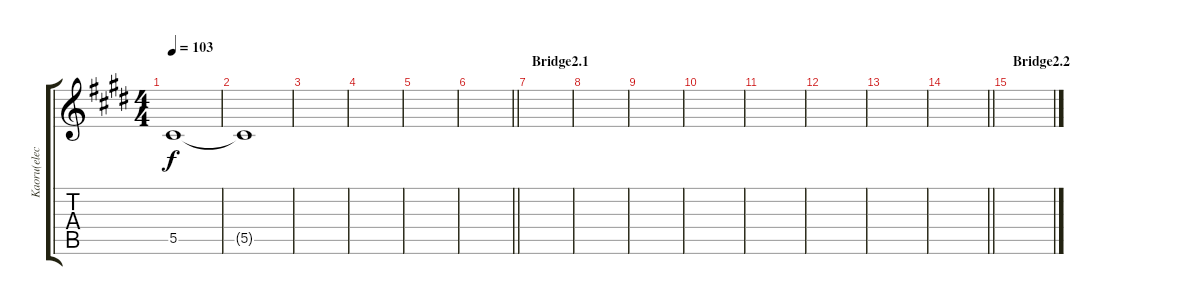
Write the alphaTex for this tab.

\track ("Kaoru(elec)" "Kaoru(elec") {instrument distortionguitar}
\staff {score tabs}
\tuning (Eb4 Bb3 Gb3 Db3 Ab2 Db2) {hide}
\ts (4 4)
\tempo 103
\clef g2
\ks c#minor
5.5{t}.1{dy f} |
5.5{t}.1 |
|
|
|
\barLineRight lightlight
|
\section ("" "Bridge2.1")
|
|
|
|
|
|
|
\barLineRight lightlight
|
\section ("" "Bridge2.2")
